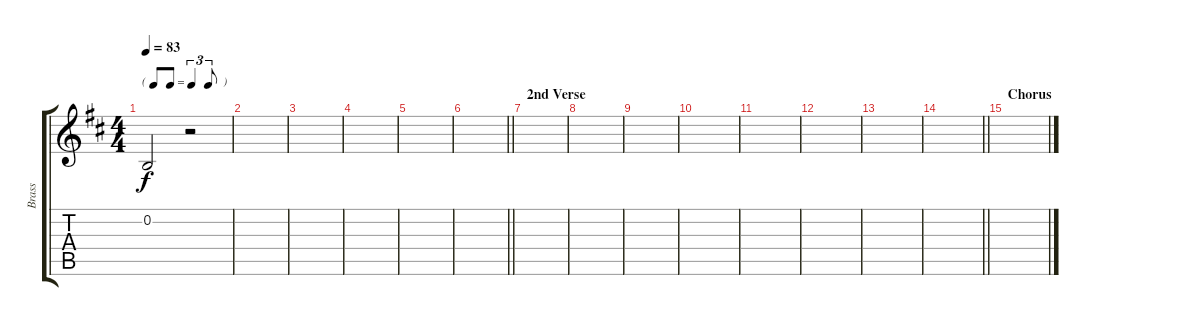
\track ("Brass" "Brass") {instrument brasssection}
\staff {score tabs}
\tuning (E4 B3 G3 D3 A2 E2) {hide}
\ts (4 4)
\tf triplet8th
\tempo 83
\clef g2
\ks d
0.2.2{dy f} r.2 |
|
|
|
|
\barLineRight lightlight
|
\section ("" "2nd Verse")
|
|
|
|
|
|
|
\barLineRight lightlight
|
\section ("" "Chorus")
